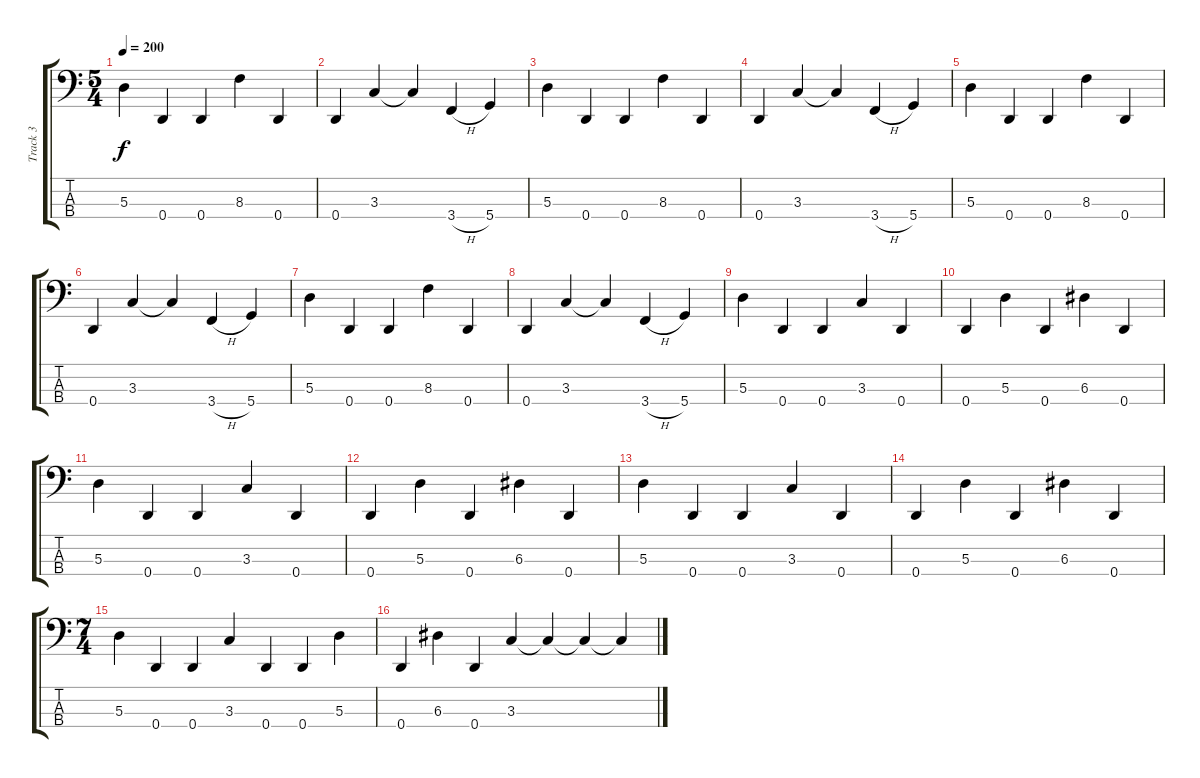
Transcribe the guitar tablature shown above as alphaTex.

\track ("Track 3" "Track 3") {instrument electricbasspick}
\staff {score tabs}
\tuning (G2 D2 A1 D1) {hide}
\ts (5 4)
\tempo 200
\clef f4
\ks c
5.3.4{dy f} 0.4.4 0.4.4 8.3.4 0.4.4 |
0.4.4 3.3.4 3.3{t}.4 3.4{h}.4 5.4.4 |
5.3.4 0.4.4 0.4.4 8.3.4 0.4.4 |
0.4.4 3.3.4 3.3{t}.4 3.4{h}.4 5.4.4 |
5.3.4 0.4.4 0.4.4 8.3.4 0.4.4 |
0.4.4 3.3.4 3.3{t}.4 3.4{h}.4 5.4.4 |
5.3.4 0.4.4 0.4.4 8.3.4 0.4.4 |
0.4.4 3.3.4 3.3{t}.4 3.4{h}.4 5.4.4 |
5.3.4 0.4.4 0.4.4 3.3.4 0.4.4 |
0.4.4 5.3.4 0.4.4 6.3.4 0.4.4 |
5.3.4 0.4.4 0.4.4 3.3.4 0.4.4 |
0.4.4 5.3.4 0.4.4 6.3.4 0.4.4 |
5.3.4 0.4.4 0.4.4 3.3.4 0.4.4 |
0.4.4 5.3.4 0.4.4 6.3.4 0.4.4 |
\ts (7 4)
5.3.4 0.4.4 0.4.4 3.3.4 0.4.4 0.4.4 5.3.4 |
0.4.4 6.3.4 0.4.4 3.3.4 3.3{t}.4 3.3{t}.4 3.3{t}.4
